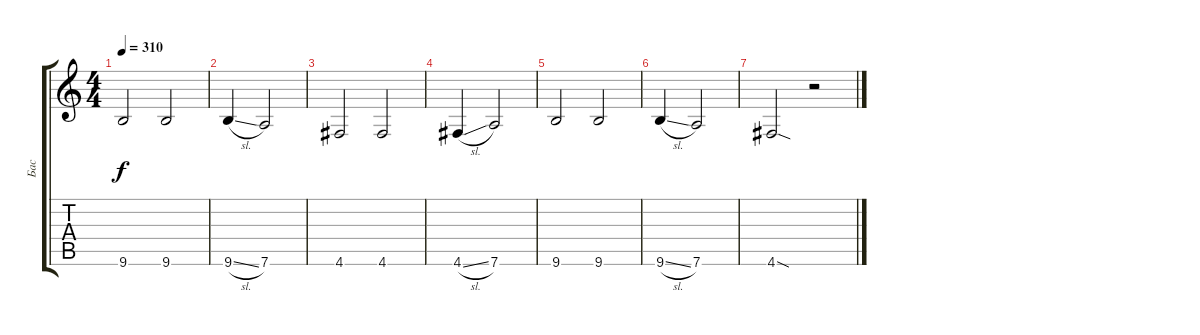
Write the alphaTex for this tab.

\track ("Бас" "Бас") {instrument electricbasspick}
\staff {score tabs}
\tuning (E4 B3 G3 D3 A2 D2) {hide}
\ts (4 4)
\tempo 310
\clef g2
\ks c
9.6.2{dy f} 9.6.2 |
9.6{sl}.4 7.6.2 |
4.6.2 4.6.2 |
4.6{sl}.4 7.6.2 |
9.6.2 9.6.2 |
9.6{sl}.4 7.6.2 |
4.6{sod}.2 r.2
